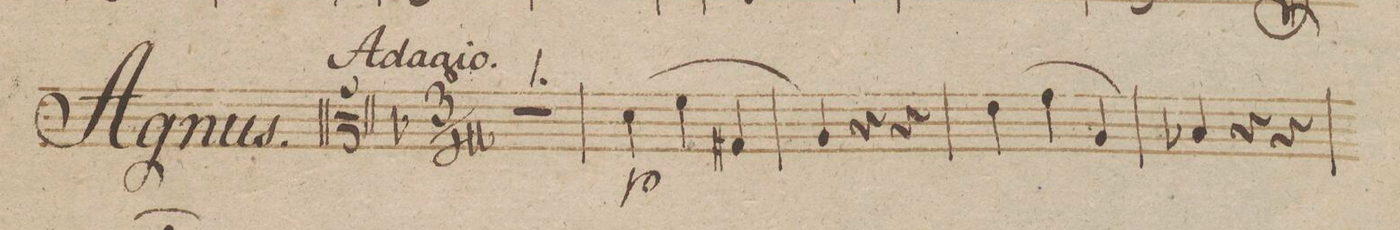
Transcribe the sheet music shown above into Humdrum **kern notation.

**kern	**dynam
*I"Viola.	*
*clefC3	*
*k[b-]	*
*M3/4	*
2.r	.
=2	=2
*	*below
(4d\	p
4f\	.
4G#X/	.
=3	=3
4A/)	.
4r	.
4r	.
=4	=4
(4e\	.
4g\	.
4A/)	.
=5	=5
4B-X/	.
4r	.
4r	.
=6	=6
*-	*-
